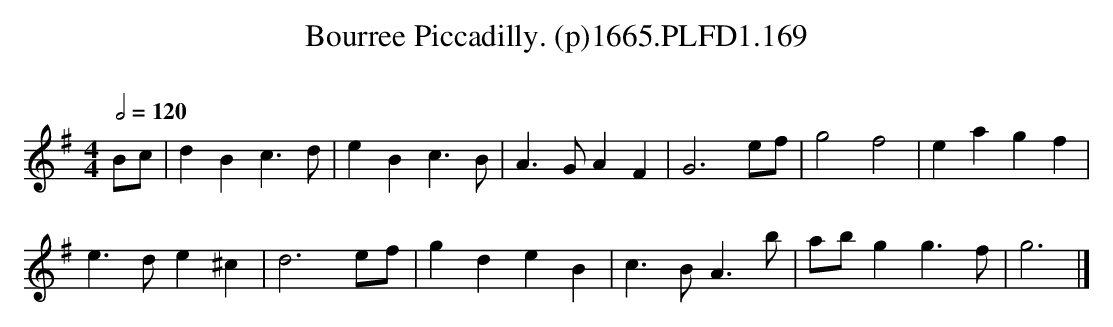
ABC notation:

X:1
T:Bourree Piccadilly. (p)1665.PLFD1.169
M:4/4
L:1/4
Q:1/2=120
O:
K:G
B/c/|dBc>d|eBc>B|A>GAF|G3e/f/|g2f2|eagf|
e>de^c|d3e/f/|gdeB|c>BA>b|a/b/gg>f|g3|]
